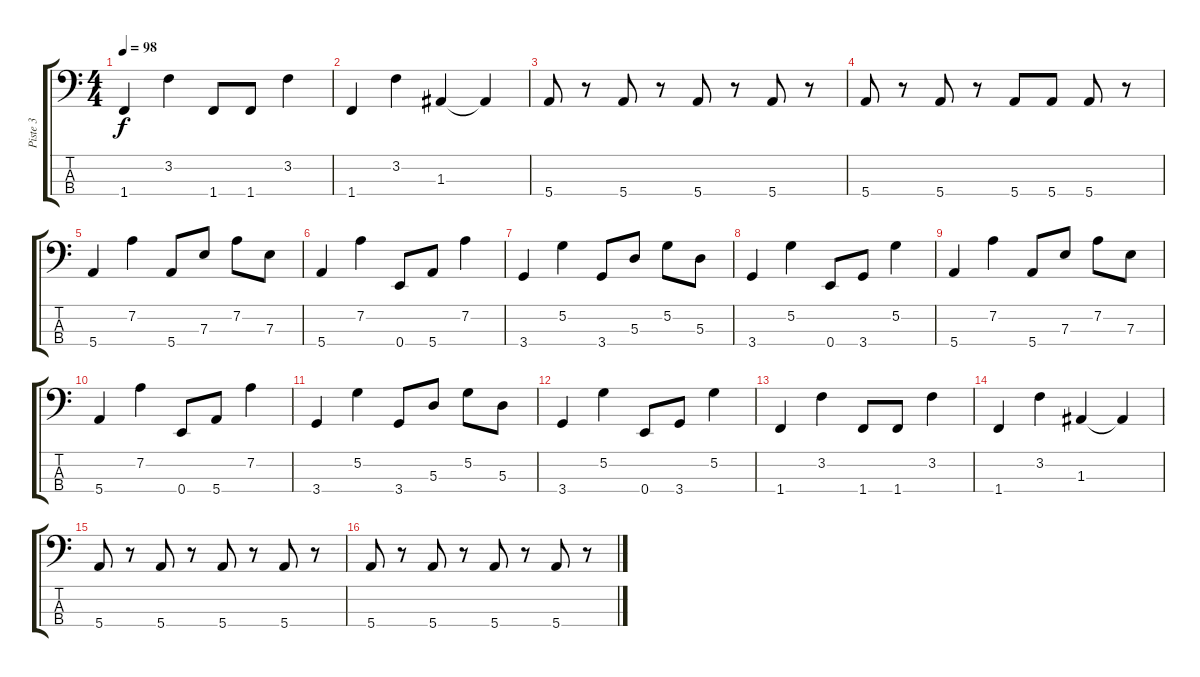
\track ("Piste 3" "Piste 3") {instrument electricbassfinger}
\staff {score tabs}
\tuning (G2 D2 A1 E1) {hide}
\ts (4 4)
\tempo 98
\clef f4
\ks c
1.4.4{dy f} 3.2.4 1.4.8 1.4.8 3.2.4 |
1.4.4 3.2.4 1.3.4 1.3{t}.4 |
5.4.8 r.8 5.4.8 r.8 5.4.8 r.8 5.4.8 r.8 |
5.4.8 r.8 5.4.8 r.8 5.4.8 5.4.8 5.4.8 r.8 |
5.4.4 7.2.4 5.4.8 7.3.8 7.2.8 7.3.8 |
5.4.4 7.2.4 0.4.8 5.4.8 7.2.4 |
3.4.4 5.2.4 3.4.8 5.3.8 5.2.8 5.3.8 |
3.4.4 5.2.4 0.4.8 3.4.8 5.2.4 |
5.4.4 7.2.4 5.4.8 7.3.8 7.2.8 7.3.8 |
5.4.4 7.2.4 0.4.8 5.4.8 7.2.4 |
3.4.4 5.2.4 3.4.8 5.3.8 5.2.8 5.3.8 |
3.4.4 5.2.4 0.4.8 3.4.8 5.2.4 |
1.4.4 3.2.4 1.4.8 1.4.8 3.2.4 |
1.4.4 3.2.4 1.3.4 1.3{t}.4 |
5.4.8 r.8 5.4.8 r.8 5.4.8 r.8 5.4.8 r.8 |
5.4.8 r.8 5.4.8 r.8 5.4.8 r.8 5.4.8 r.8
